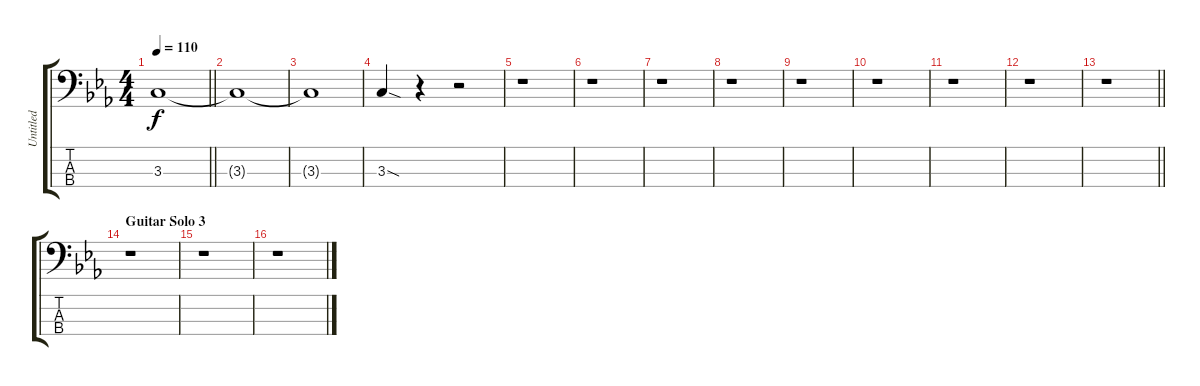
\track ("Untitled" "Untitled") {instrument electricbassfinger}
\staff {score tabs}
\tuning (G2 D2 A1 E1) {hide}
\ts (4 4)
\tempo 110
\clef f4
\barLineRight lightlight
\ks eb
3.3{t}.1{dy f} |
3.3{t}.1 |
3.3{t}.1 |
3.3{sod}.4 r.4 r.2 |
r.1 |
r.1 |
r.1 |
r.1 |
r.1 |
r.1 |
r.1 |
r.1 |
\barLineRight lightlight
r.1 |
\section ("" "Guitar Solo 3")
r.1 |
r.1 |
r.1
